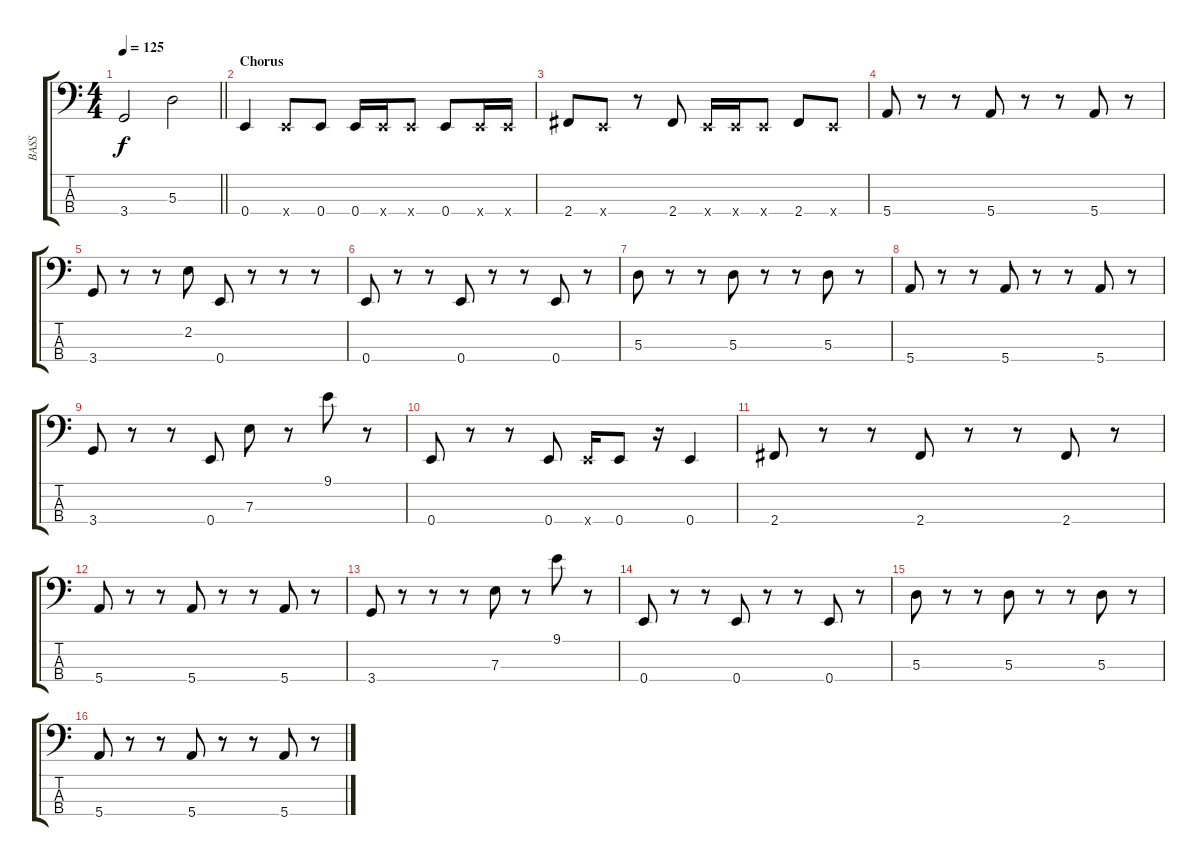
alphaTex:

\track ("BASS" "BASS") {instrument electricbassfinger}
\staff {score tabs}
\tuning (G2 D2 A1 E1) {hide}
\ts (4 4)
\tempo 125
\clef f4
\barLineRight lightlight
\ks c
3.4.2{dy f} 5.3.2 |
\section ("" "Chorus")
0.4.4 0.4{x}.8 0.4.8 0.4.16 0.4{x}.16 0.4{x}.8 0.4.8 0.4{x}.16 0.4{x}.16 |
2.4.8 0.4{x}.8 r.8 2.4.8 0.4{x}.16 0.4{x}.16 0.4{x}.8 2.4.8 0.4{x}.8 |
5.4.8 r.8 r.8 5.4.8 r.8 r.8 5.4.8 r.8 |
3.4.8 r.8 r.8 2.2.8 0.4.8 r.8 r.8 r.8 |
0.4.8 r.8 r.8 0.4.8 r.8 r.8 0.4.8 r.8 |
5.3.8 r.8 r.8 5.3.8 r.8 r.8 5.3.8 r.8 |
5.4.8 r.8 r.8 5.4.8 r.8 r.8 5.4.8 r.8 |
3.4.8 r.8 r.8 0.4.8 7.3.8 r.8 9.1.8 r.8 |
0.4.8 r.8 r.8 0.4.8 0.4{x}.16 0.4.8 r.16 0.4.4 |
2.4.8 r.8 r.8 2.4.8 r.8 r.8 2.4.8 r.8 |
5.4.8 r.8 r.8 5.4.8 r.8 r.8 5.4.8 r.8 |
3.4.8 r.8 r.8 r.8 7.3.8 r.8 9.1.8 r.8 |
0.4.8 r.8 r.8 0.4.8 r.8 r.8 0.4.8 r.8 |
5.3.8 r.8 r.8 5.3.8 r.8 r.8 5.3.8 r.8 |
5.4.8 r.8 r.8 5.4.8 r.8 r.8 5.4.8 r.8
